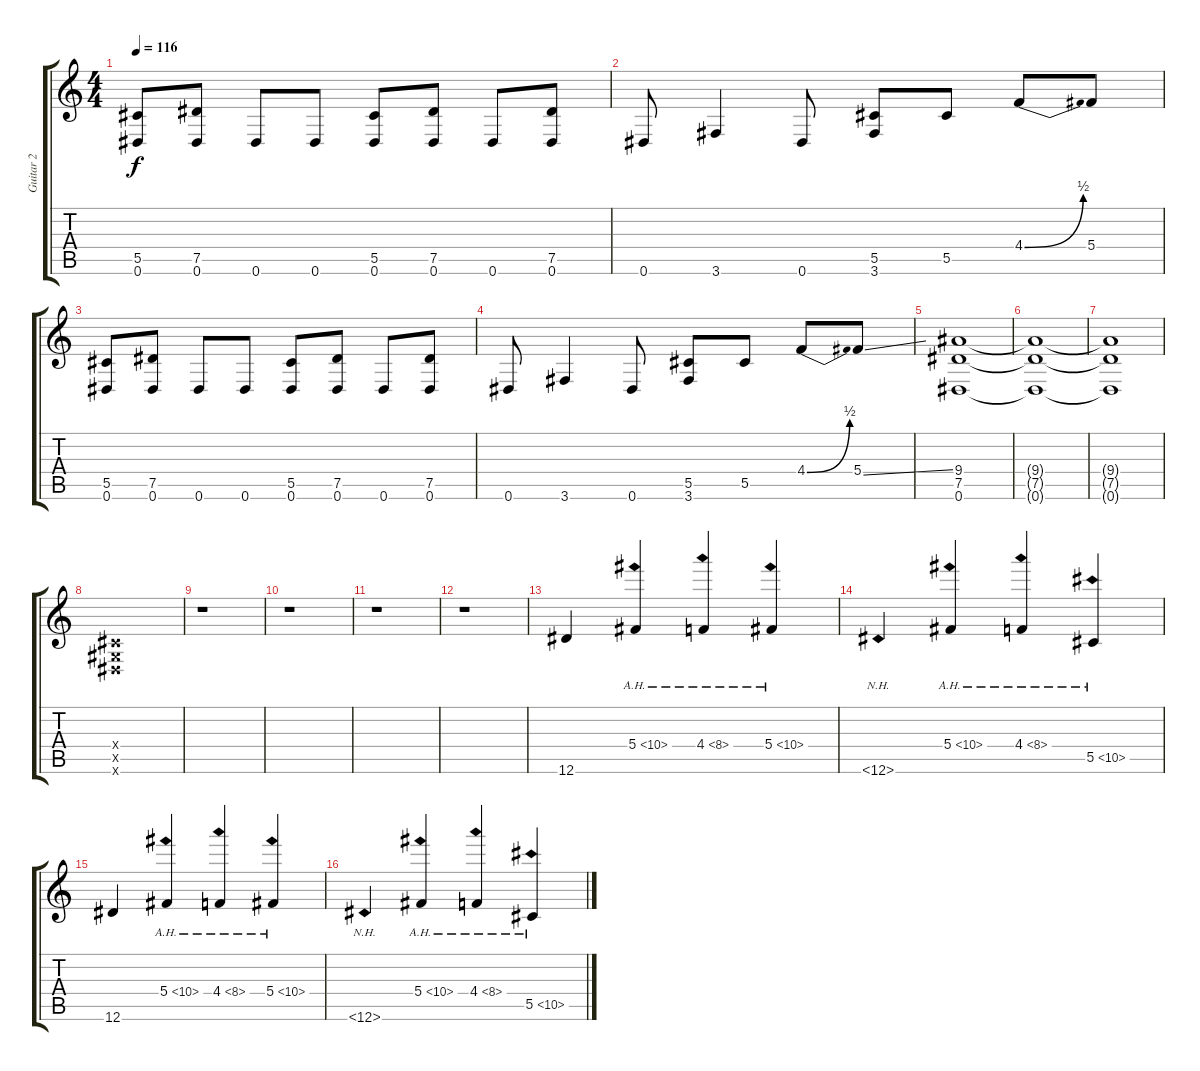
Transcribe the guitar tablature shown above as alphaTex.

\track ("Guitar 2" "Guitar 2") {instrument distortionguitar}
\staff {score tabs}
\tuning (Eb4 Bb3 Gb3 Db3 Ab2 Eb2) {hide}
\ts (4 4)
\tempo 116
\clef g2
\ks c
(5.5 0.6).8{dy f} (7.5 0.6).8 0.6.8 0.6.8 (5.5 0.6).8 (7.5 0.6).8 0.6.8 (7.5 0.6).8 |
0.6.8 3.6.4 0.6.8 (5.5 3.6).8 5.5.8 4.4{be (bend 0 0 60 2)}.8 5.4.8 |
(5.5 0.6).8 (7.5 0.6).8 0.6.8 0.6.8 (5.5 0.6).8 (7.5 0.6).8 0.6.8 (7.5 0.6).8 |
0.6.8 3.6.4 0.6.8 (5.5 3.6).8 5.5.8 4.4{be (bend 0 0 60 2)}.8 5.4{ss}.8 |
(9.4 7.5 0.6).1 |
(9.4{t} 7.5{t} 0.6{t}).1 |
(9.4{t} 7.5{t} 0.6{t}).1 |
(0.4{x} 0.5{x} 0.6{x}).1 |
r.1 |
r.1 |
r.1 |
r.1 |
12.6.4{volume 6 instrument electricguitarclean} 5.4{ah 5}.4{instrument guitarharmonics} 4.4{ah 4}.4 5.4{ah 5}.4 |
12.6{nh}.4 5.4{ah 5}.4 4.4{ah 4}.4 5.5{ah 5}.4 |
12.6.4 5.4{ah 5}.4 4.4{ah 4}.4 5.4{ah 5}.4 |
12.6{nh}.4 5.4{ah 5}.4 4.4{ah 4}.4 5.5{ah 5}.4
